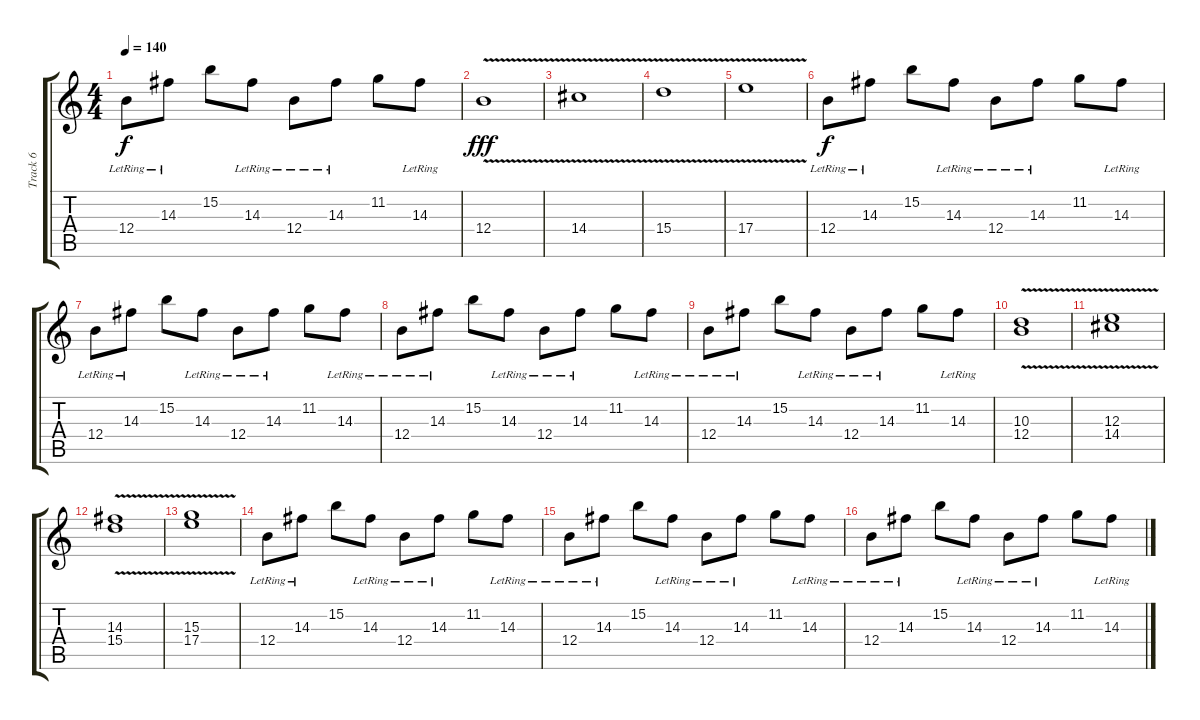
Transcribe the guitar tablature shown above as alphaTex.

\track ("Track 6" "Track 6") {instrument overdrivenguitar}
\staff {score tabs}
\tuning (Db4 Ab3 E3 B2 Gb2 B1) {hide}
\ts (4 4)
\tempo 140
\clef g2
\ks c
12.4{lr}.8{dy f} 14.3{lr}.8 15.2.8 14.3{lr}.8 12.4{lr}.8 14.3{lr}.8 11.2.8 14.3{lr}.8 |
12.4{v}.1{dy fff volume 16} |
14.4{v}.1 |
15.4{v}.1 |
17.4{v}.1 |
12.4{lr}.8{dy f volume 14} 14.3{lr}.8 15.2.8 14.3{lr}.8 12.4{lr}.8 14.3{lr}.8 11.2.8 14.3{lr}.8 |
12.4{lr}.8 14.3{lr}.8 15.2.8 14.3{lr}.8 12.4{lr}.8 14.3{lr}.8 11.2.8 14.3{lr}.8 |
12.4{lr}.8 14.3{lr}.8 15.2.8 14.3{lr}.8 12.4{lr}.8 14.3{lr}.8 11.2.8 14.3{lr}.8 |
12.4{lr}.8 14.3{lr}.8 15.2.8 14.3{lr}.8 12.4{lr}.8 14.3{lr}.8 11.2.8 14.3{lr}.8 |
(10.3{v} 12.4{v}).1{volume 16} |
(12.3{v} 14.4{v}).1 |
(14.3{v} 15.4{v}).1 |
(15.3{v} 17.4{v}).1 |
12.4{lr}.8{volume 4} 14.3{lr}.8 15.2.8 14.3{lr}.8 12.4{lr}.8 14.3{lr}.8 11.2.8 14.3{lr}.8 |
12.4{lr}.8 14.3{lr}.8 15.2.8 14.3{lr}.8 12.4{lr}.8 14.3{lr}.8 11.2.8 14.3{lr}.8 |
12.4{lr}.8 14.3{lr}.8 15.2.8 14.3{lr}.8 12.4{lr}.8 14.3{lr}.8 11.2.8 14.3{lr}.8
